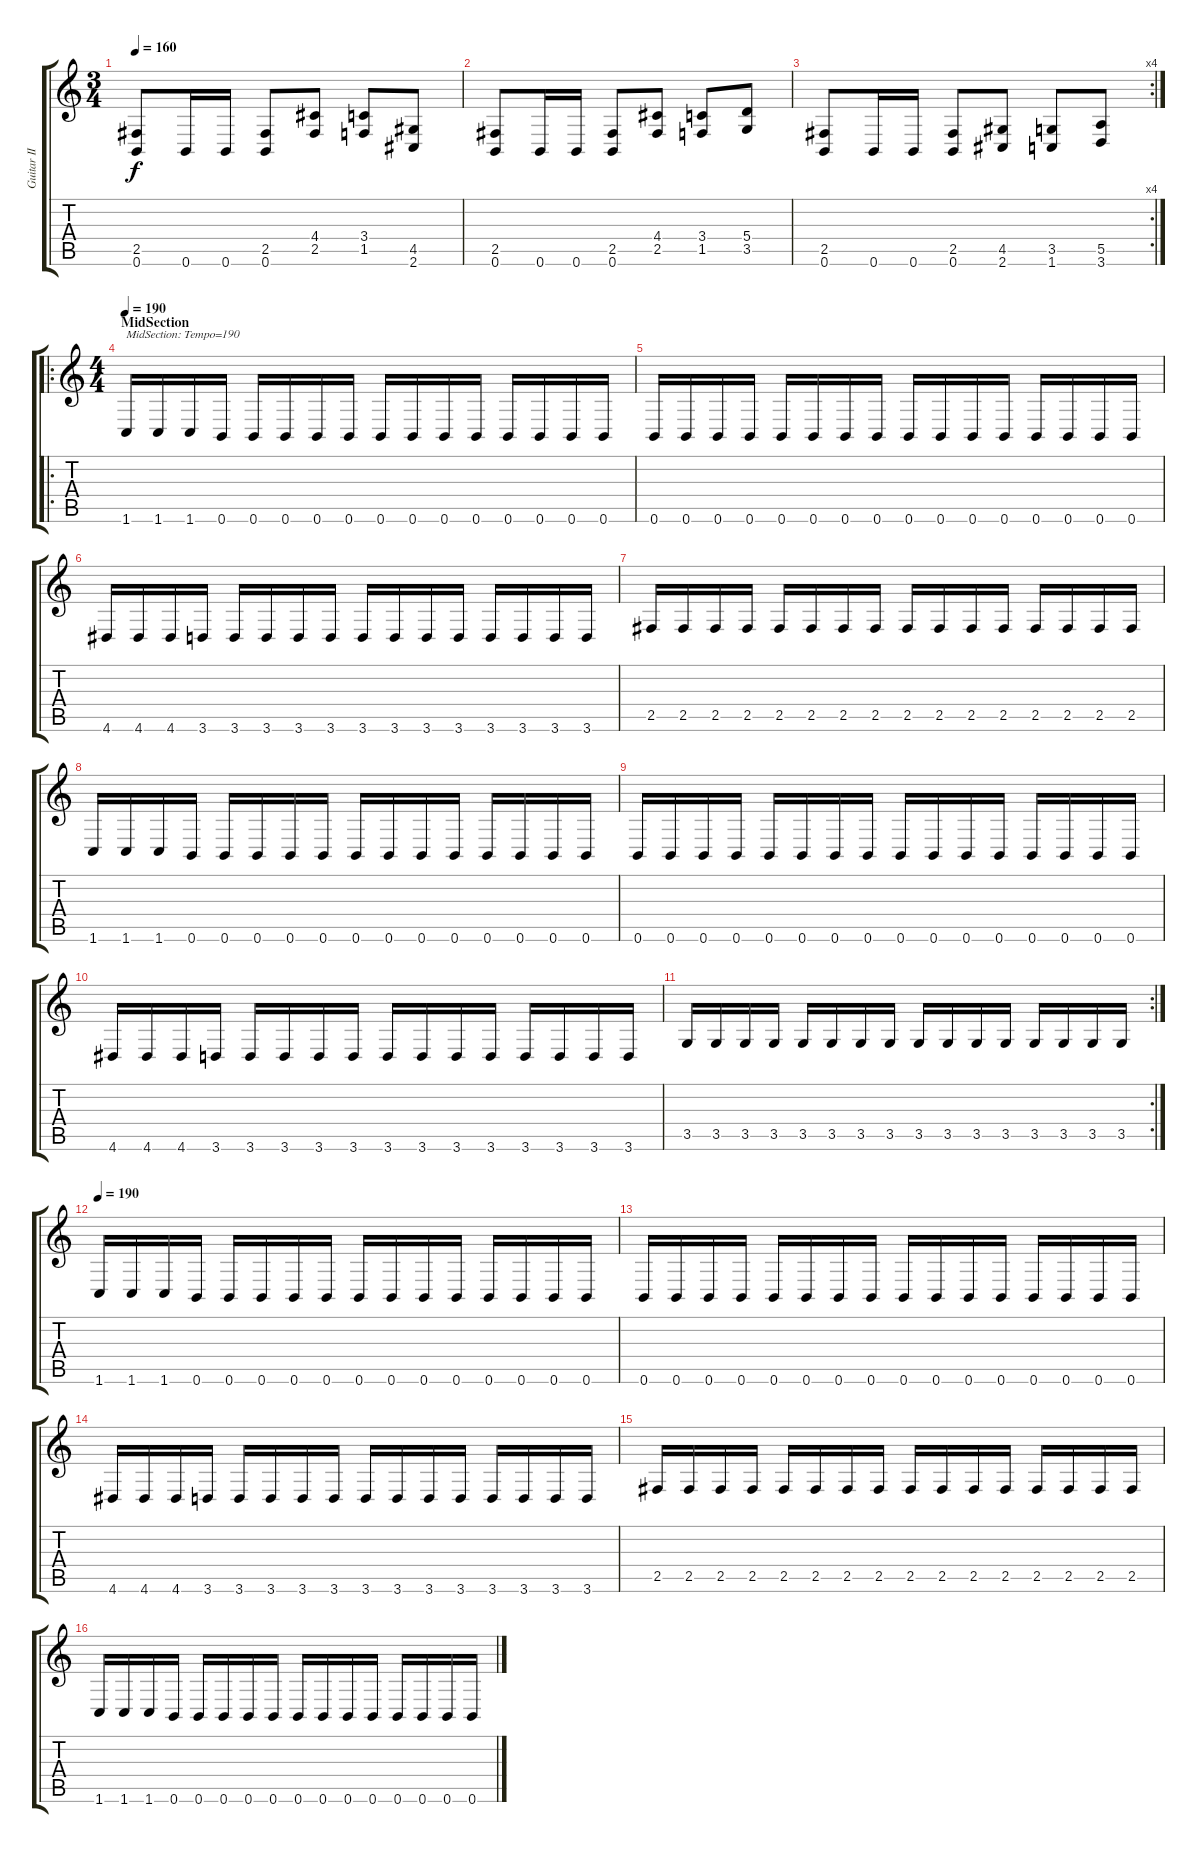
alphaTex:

\track ("Guitar II [Alex Auburn]" "Guitar II ") {instrument distortionguitar}
\staff {score tabs}
\tuning (B3 Gb3 D3 A2 E2 B1) {hide}
\ts (3 4)
\tempo 160
\clef g2
\ks c
(2.5 0.6).8{dy f} 0.6.16 0.6.16 (2.5 0.6).8 (4.4 2.5).8 (3.4 1.5).8 (4.5 2.6).8 |
(2.5 0.6).8 0.6.16 0.6.16 (2.5 0.6).8 (4.4 2.5).8 (3.4 1.5).8 (5.4 3.5).8 |
\rc 4
(2.5 0.6).8 0.6.16 0.6.16 (2.5 0.6).8 (4.5 2.6).8 (3.5 1.6).8 (5.5 3.6).8 |
\ro
\ts (4 4)
\section ("" "MidSection")
\tempo 190
1.6.16{txt "MidSection: Tempo=190"} 1.6.16 1.6.16 0.6.16 0.6.16 0.6.16 0.6.16 0.6.16 0.6.16 0.6.16 0.6.16 0.6.16 0.6.16 0.6.16 0.6.16 0.6.16 |
0.6.16 0.6.16 0.6.16 0.6.16 0.6.16 0.6.16 0.6.16 0.6.16 0.6.16 0.6.16 0.6.16 0.6.16 0.6.16 0.6.16 0.6.16 0.6.16 |
4.6.16 4.6.16 4.6.16 3.6.16 3.6.16 3.6.16 3.6.16 3.6.16 3.6.16 3.6.16 3.6.16 3.6.16 3.6.16 3.6.16 3.6.16 3.6.16 |
2.5.16 2.5.16 2.5.16 2.5.16 2.5.16 2.5.16 2.5.16 2.5.16 2.5.16 2.5.16 2.5.16 2.5.16 2.5.16 2.5.16 2.5.16 2.5.16 |
1.6.16 1.6.16 1.6.16 0.6.16 0.6.16 0.6.16 0.6.16 0.6.16 0.6.16 0.6.16 0.6.16 0.6.16 0.6.16 0.6.16 0.6.16 0.6.16 |
0.6.16 0.6.16 0.6.16 0.6.16 0.6.16 0.6.16 0.6.16 0.6.16 0.6.16 0.6.16 0.6.16 0.6.16 0.6.16 0.6.16 0.6.16 0.6.16 |
4.6.16 4.6.16 4.6.16 3.6.16 3.6.16 3.6.16 3.6.16 3.6.16 3.6.16 3.6.16 3.6.16 3.6.16 3.6.16 3.6.16 3.6.16 3.6.16 |
\rc 2
3.5.16 3.5.16 3.5.16 3.5.16 3.5.16 3.5.16 3.5.16 3.5.16 3.5.16 3.5.16 3.5.16 3.5.16 3.5.16 3.5.16 3.5.16 3.5.16 |
\tempo 190
1.6.16 1.6.16 1.6.16 0.6.16 0.6.16 0.6.16 0.6.16 0.6.16 0.6.16 0.6.16 0.6.16 0.6.16 0.6.16 0.6.16 0.6.16 0.6.16 |
0.6.16 0.6.16 0.6.16 0.6.16 0.6.16 0.6.16 0.6.16 0.6.16 0.6.16 0.6.16 0.6.16 0.6.16 0.6.16 0.6.16 0.6.16 0.6.16 |
4.6.16 4.6.16 4.6.16 3.6.16 3.6.16 3.6.16 3.6.16 3.6.16 3.6.16 3.6.16 3.6.16 3.6.16 3.6.16 3.6.16 3.6.16 3.6.16 |
2.5.16 2.5.16 2.5.16 2.5.16 2.5.16 2.5.16 2.5.16 2.5.16 2.5.16 2.5.16 2.5.16 2.5.16 2.5.16 2.5.16 2.5.16 2.5.16 |
1.6.16 1.6.16 1.6.16 0.6.16 0.6.16 0.6.16 0.6.16 0.6.16 0.6.16 0.6.16 0.6.16 0.6.16 0.6.16 0.6.16 0.6.16 0.6.16
